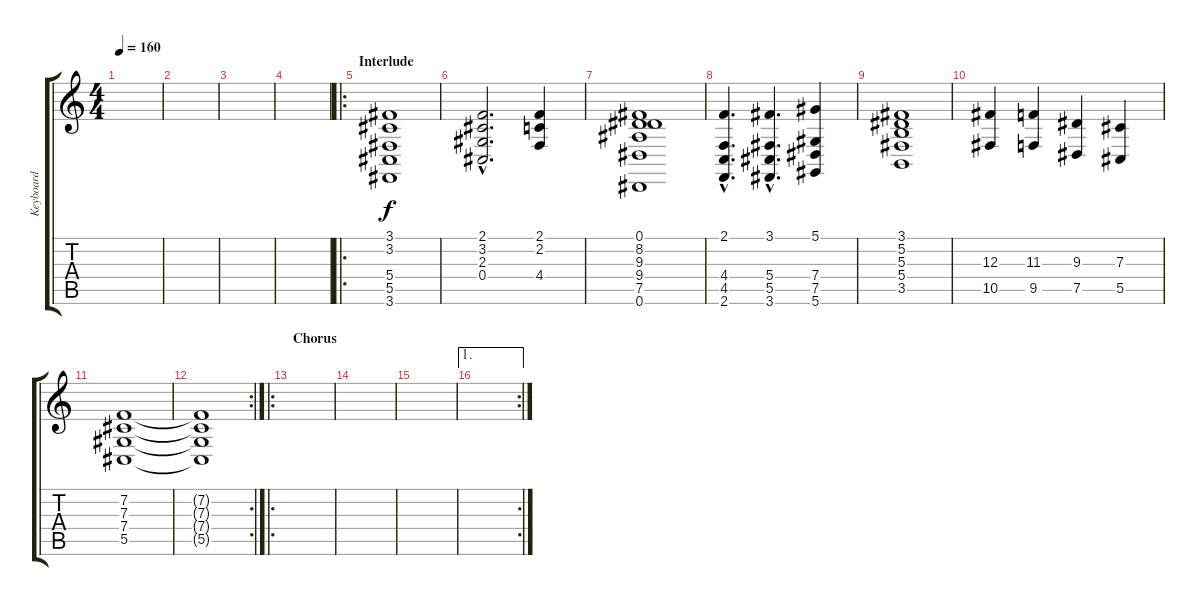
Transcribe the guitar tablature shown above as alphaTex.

\track ("Keyboard" "Keyboard") {instrument stringensemble1}
\staff {score tabs}
\tuning (Eb4 Bb3 Gb3 Db3 Ab2 Eb2) {hide}
\ts (4 4)
\tempo 160
\clef g2
\ks c
|
|
|
|
\ro
\section ("" "Interlude")
(3.1 3.2 5.4 5.5 3.6).1 |
(2.1{hac} 3.2{hac} 2.3{hac} 0.4{hac}).2{d} (2.1 2.2 4.4).4 |
(0.1 8.2 9.3 9.4 7.5 0.6).1 |
(2.1{hac} 4.4{hac} 4.5{hac} 2.6{hac}).4{d} (3.1{hac} 5.4{hac} 5.5{hac} 3.6{hac}).4{d} (5.1 7.4 7.5 5.6).4 |
(3.1 5.2 5.3 5.4 3.5).1 |
(12.3 10.5).4 (11.3 9.5).4 (9.3 7.5).4 (7.3 5.5).4 |
(7.2 7.3 7.4 5.5).1 |
\rc 2
(7.2{t} 7.3{t} 7.4{t} 5.5{t}).1 |
\ro
\section ("" "Chorus")
|
|
|
\ae 1
\rc 2
